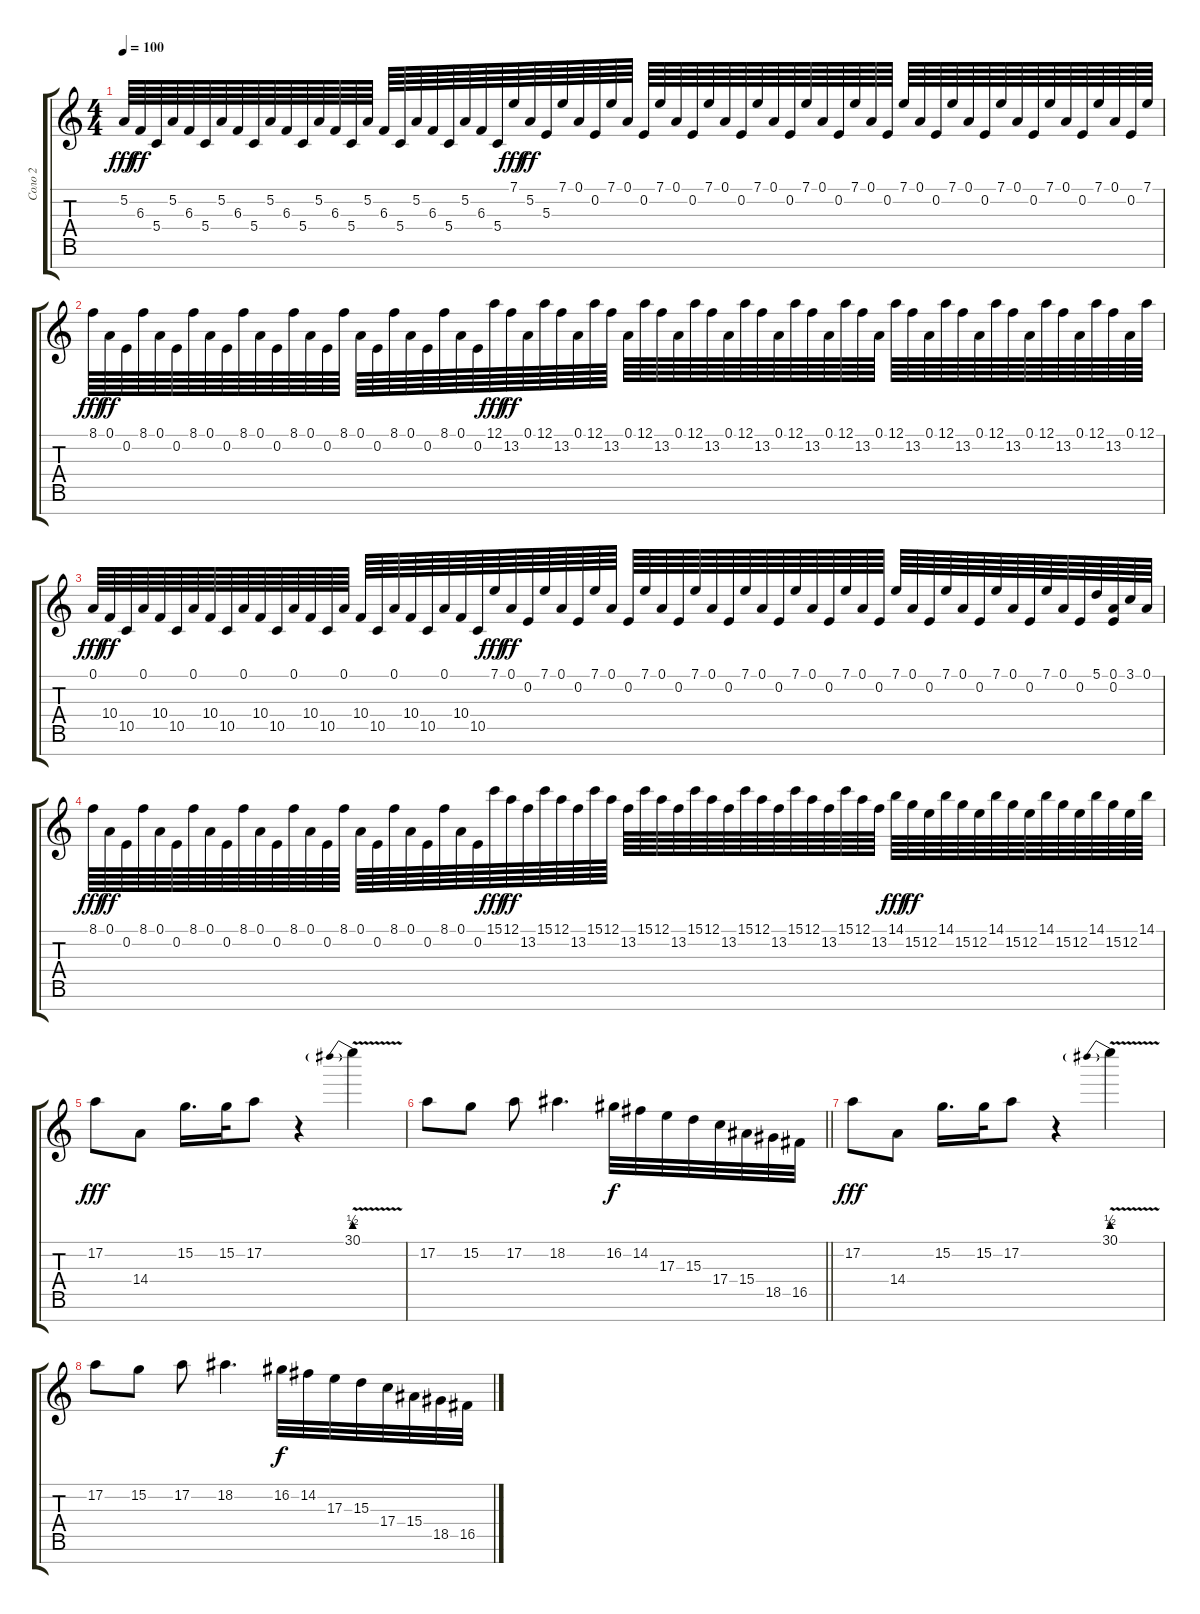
\track ("Соло 2" "Соло 2") {instrument lead1square}
\staff {score tabs}
\tuning (A4 E4 B3 G3 D3 A2 E2) {hide}
\ts (4 4)
\tempo 100
\clef g2
\ks c
5.2.64{dy fff} 6.3.64{dy ff} 5.4.64 5.2.64 6.3.64 5.4.64 5.2.64 6.3.64 5.4.64 5.2.64 6.3.64 5.4.64 5.2.64 6.3.64 5.4.64 5.2.64 6.3.64 5.4.64 5.2.64 6.3.64 5.4.64 5.2.64 6.3.64 5.4.64 7.1.64{dy fff} 5.2.64{dy ff} 5.3.64 7.1.64 0.1.64 0.2.64 7.1.64 0.1.64 0.2.64 7.1.64 0.1.64 0.2.64 7.1.64 0.1.64 0.2.64 7.1.64 0.1.64 0.2.64 7.1.64 0.1.64 0.2.64 7.1.64 0.1.64 0.2.64 7.1.64 0.1.64 0.2.64 7.1.64 0.1.64 0.2.64 7.1.64 0.1.64 0.2.64 7.1.64 0.1.64 0.2.64 7.1.64 0.1.64 0.2.64 7.1.64 |
8.1.64{dy fff} 0.1.64{dy ff} 0.2.64 8.1.64 0.1.64 0.2.64 8.1.64 0.1.64 0.2.64 8.1.64 0.1.64 0.2.64 8.1.64 0.1.64 0.2.64 8.1.64 0.1.64 0.2.64 8.1.64 0.1.64 0.2.64 8.1.64 0.1.64 0.2.64 12.1.64{dy fff} 13.2.64{dy ff} 0.1.64 12.1.64 13.2.64 0.1.64 12.1.64 13.2.64 0.1.64 12.1.64 13.2.64 0.1.64 12.1.64 13.2.64 0.1.64 12.1.64 13.2.64 0.1.64 12.1.64 13.2.64 0.1.64 12.1.64 13.2.64 0.1.64 12.1.64 13.2.64 0.1.64 12.1.64 13.2.64 0.1.64 12.1.64 13.2.64 0.1.64 12.1.64 13.2.64 0.1.64 12.1.64 13.2.64 0.1.64 12.1.64 |
0.1.64{dy fff} 10.4.64{dy ff} 10.5.64 0.1.64 10.4.64 10.5.64 0.1.64 10.4.64 10.5.64 0.1.64 10.4.64 10.5.64 0.1.64 10.4.64 10.5.64 0.1.64 10.4.64 10.5.64 0.1.64 10.4.64 10.5.64 0.1.64 10.4.64 10.5.64 7.1.64{dy fff} 0.1.64{dy ff} 0.2.64 7.1.64 0.1.64 0.2.64 7.1.64 0.1.64 0.2.64 7.1.64 0.1.64 0.2.64 7.1.64 0.1.64 0.2.64 7.1.64 0.1.64 0.2.64 7.1.64 0.1.64 0.2.64 7.1.64 0.1.64 0.2.64 7.1.64 0.1.64 0.2.64 7.1.64 0.1.64 0.2.64 7.1.64 0.1.64 0.2.64 7.1.64 0.1.64 0.2.64 5.1.64 (0.1 0.2).64 3.1.64 0.1.64 |
8.1.64{dy fff} 0.1.64{dy ff} 0.2.64 8.1.64 0.1.64 0.2.64 8.1.64 0.1.64 0.2.64 8.1.64 0.1.64 0.2.64 8.1.64 0.1.64 0.2.64 8.1.64 0.1.64 0.2.64 8.1.64 0.1.64 0.2.64 8.1.64 0.1.64 0.2.64 15.1.64{dy fff} 12.1.64{dy ff} 13.2.64 15.1.64 12.1.64 13.2.64 15.1.64 12.1.64 13.2.64 15.1.64 12.1.64 13.2.64 15.1.64 12.1.64 13.2.64 15.1.64 12.1.64 13.2.64 15.1.64 12.1.64 13.2.64 15.1.64 12.1.64 13.2.64 14.1.64{dy fff} 15.2.64{dy ff} 12.2.64 14.1.64 15.2.64 12.2.64 14.1.64 15.2.64 12.2.64 14.1.64 15.2.64 12.2.64 14.1.64 15.2.64 12.2.64 14.1.64 |
17.2.8{dy fff} 14.4.8 15.2.16{d} 15.2.32 17.2.8 r.4 30.1{be (prebend 0 2 60 2) v}.4 |
\barLineRight lightlight
17.2.8 15.2.8 17.2.8 18.2.4{d} 16.2.32{dy f} 14.2.32 17.3.32 15.3.32 17.4.32 15.4.32 18.5.32 16.5.32 |
17.2.8{dy fff} 14.4.8 15.2.16{d} 15.2.32 17.2.8 r.4 30.1{be (prebend 0 2 60 2) v}.4 |
17.2.8 15.2.8 17.2.8 18.2.4{d} 16.2.32{dy f} 14.2.32 17.3.32 15.3.32 17.4.32 15.4.32 18.5.32 16.5.32
